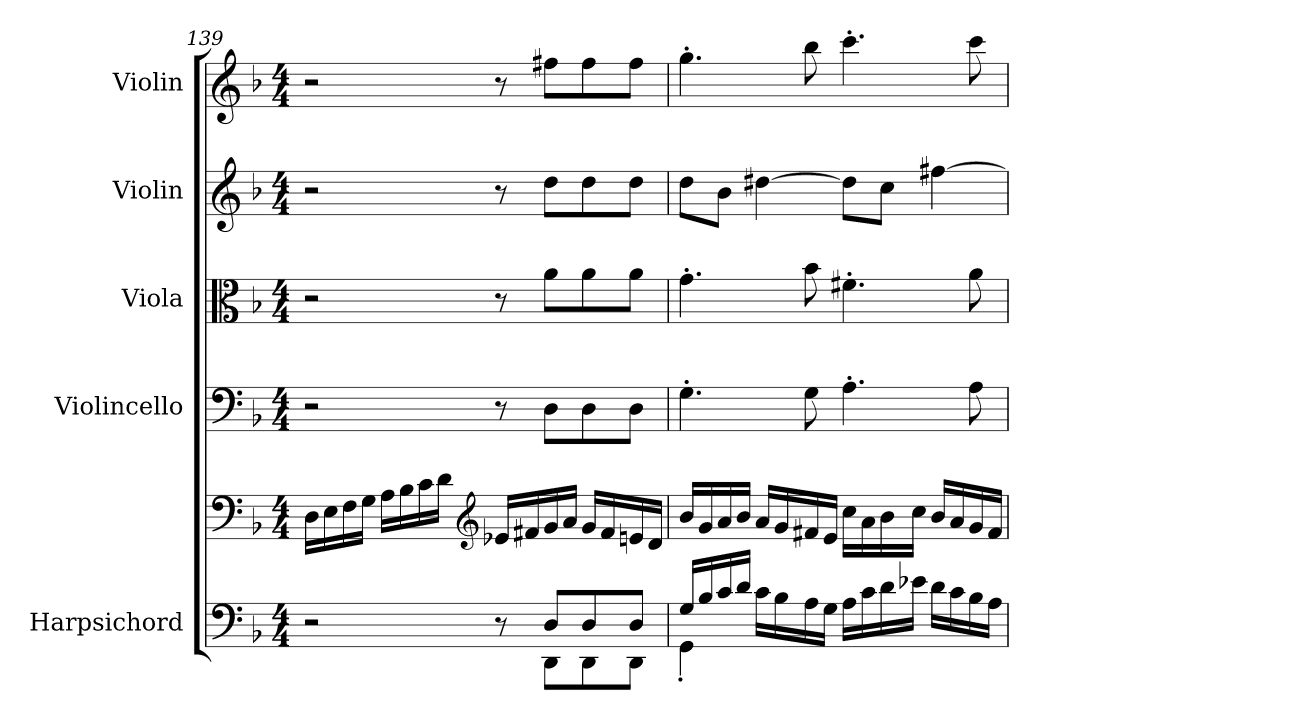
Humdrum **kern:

**kern	**kern	**kern	**kern	**kern	**kern
*part5	*part5	*part4	*part3	*part2	*part1
*staff6	*staff5	*staff4	*staff3	*staff2	*staff1
*I"Harpsichord	*	*I"Violincello	*I"Viola	*I"Violin	*I"Violin
*I'Hpschd	*	*I'Vc	*I'Vla	*I'Vln	*I'Vln
*clefF4	*clefF4	*clefF4	*clefC3	*clefG2	*clefG2
*k[b-]	*k[b-]	*k[b-]	*k[b-]	*k[b-]	*k[b-]
*M4/4	*M4/4	*M4/4	*M4/4	*M4/4	*M4/4
=139	=139	=139	=139	=139	=139
*^	*	*	*	*	*
2r	8ryy	16D\LL	2r	2r	2r	2r
.	.	16E\	.	.	.	.
*v	*v	*	*	*	*	*
.	16F\	.	.	.	.
.	16G\JJ	.	.	.	.
.	16A\LL	.	.	.	.
.	16B-\	.	.	.	.
.	16c\	.	.	.	.
.	16d\JJ	.	.	.	.
*	*clefG2	*	*	*	*
8r	16e-X/LL	8r	8r	8r	8r
.	16f#X/	.	.	.	.
*^	*	*	*	*	*
8D/L	8DD\L	16g/	8D\L	8a\L	8dd\L	8ff#X\L
.	.	16a/JJ	.	.	.	.
8D/	8DD\	16g/LL	8D\	8a\	8dd\	8ff#\
.	.	16f#/	.	.	.	.
8D/J	8DD\J	16en/	8D\J	8a\J	8dd\J	8ff#\J
.	.	16d/JJ	.	.	.	.
!!LO:PB:g=z
=140	=140	=140	=140	=140	=140	=140
16G/LL	4GG'\	16b-/LL	4.G'\	4.g'\	8dd\L	4.gg'\
16B-/	.	16g/	.	.	.	.
16c/	.	16a/	.	.	8b-\J	.
16d/JJ	.	16b-/JJ	.	.	.	.
16c\LL	4ryy	16a/LL	.	.	[4dd#X\	.
16B-\	.	16g/	.	.	.	.
16A\	.	16f#X/	8G\	8b-\	.	8bb-\
16G\JJ	.	16e/JJ	.	.	.	.
16A\LL	2ryy	16cc\LL	4.A'\	4.f#X'\	8dd#\L]	4.ccc'\
16c\	.	16a\	.	.	.	.
16d\	.	16b-\	.	.	8cc\J	.
16e-X\JJ	.	16cc\JJ	.	.	.	.
16d\LL	.	16b-/LL	.	.	[4ff#X\	.
16c\	.	16a/	.	.	.	.
16B-\	.	16g/	8A\	8a\	.	8ccc\
16A\JJ	.	16f#/JJ	.	.	.	.
*v	*v	*	*	*	*	*
=	=	=	=	=	=
*-	*-	*-	*-	*-	*-
